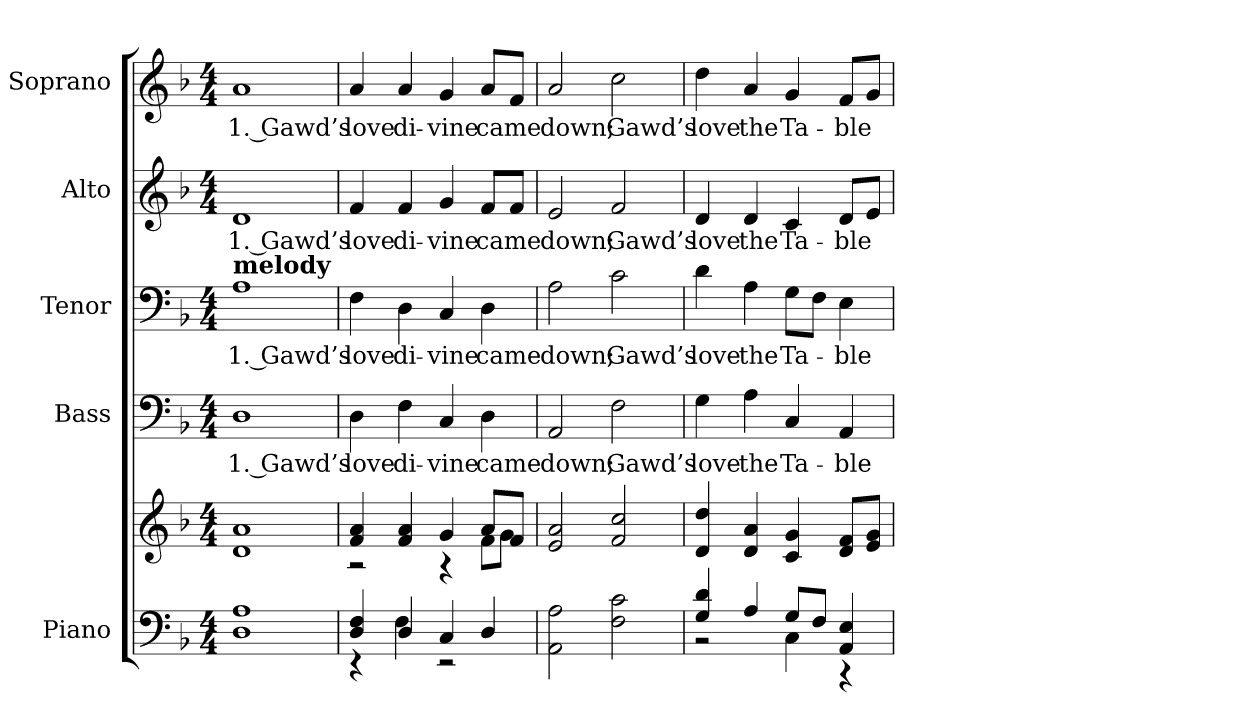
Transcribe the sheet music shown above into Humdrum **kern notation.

**kern	**kern	**kern	**text	**kern	**text	**kern	**text	**kern	**text
*part5	*part5	*part4	*part4	*part3	*part3	*part2	*part2	*part1	*part1
*staff6	*staff5	*staff4	*staff4	*staff3	*staff3	*staff2	*staff2	*staff1	*staff1
*I"Piano	*	*I"Bass	*	*I"Tenor	*	*I"Alto	*	*I"Soprano	*
*I'Pno.	*	*I'B.	*	*I'T.	*	*I'A.	*	*I'S.	*
!!LO:PB:g=z
*clefF4	*clefG2	*clefF4	*	*clefF4	*	*clefG2	*	*clefG2	*
*k[b-]	*k[b-]	*k[b-]	*	*k[b-]	*	*k[b-]	*	*k[b-]	*
*F:	*F:	*F:	*	*F:	*	*F:	*	*F:	*
*M4/4	*M4/4	*M4/4	*	*M4/4	*	*M4/4	*	*M4/4	*
*MM145	*MM145	*MM145	*	*MM145	*	*MM145	*	*MM145	*
=1	=1	=1	=1	=1	=1	=1	=1	=1	=1
!	!	!	!LO:LY:b:color=#000000	!	!	!	!	!	!
!	!	!	!	!	!LO:LY:b:color=#000000	!	!	!	!
!	!	!	!	!	!	!	!LO:LY:b:color=#000000	!	!
!	!	!	!	!LO:TX:a:B:t=melody	!	!	!	!	!
!	!	!	!	!	!	!	!	!	!LO:LY:b:color=#000000
1Di 1Ai	1di 1ai	1Di	1. Gawd’s	1Ai	1. Gawd’s	1di	1. Gawd’s	1ai	1. Gawd’s
=2	=2	=2	=2	=2	=2	=2	=2	=2	=2
*^	*^	*	*	*	*	*	*	*	*
!	!	!	!	!	!LO:LY:b:color=#000000	!	!	!	!	!	!
!	!	!	!	!	!	!	!LO:LY:b:color=#000000	!	!	!	!
!	!	!	!	!	!	!	!	!	!LO:LY:b:color=#000000	!	!
!	!	!	!	!	!	!	!	!	!	!	!LO:LY:b:color=#000000
4Di/ 4Fi	4r	4fi/ 4ai	2r	4Di\	love	4Fi\	love	4fi/	love	4ai/	love
!	!	!	!	!	!LO:LY:b:color=#000000	!	!	!	!	!	!
!	!	!	!	!	!	!	!LO:LY:b:color=#000000	!	!	!	!
!	!	!	!	!	!	!	!	!	!LO:LY:b:color=#000000	!	!
!	!	!	!	!	!	!	!	!	!	!	!LO:LY:b:color=#000000
4Di/	4Fi\	4fi/ 4ai	.	4Fi\	di-	4Di\	di-	4fi/	di-	4ai/	di-
!	!	!	!	!	!LO:LY:b:color=#000000	!	!	!	!	!	!
!	!	!	!	!	!	!	!LO:LY:b:color=#000000	!	!	!	!
!	!	!	!	!	!	!	!	!	!LO:LY:b:color=#000000	!	!
!	!	!	!	!	!	!	!	!	!	!	!LO:LY:b:color=#000000
4Ci/	2r	4gi/	4r	4Ci/	-vine	4Ci/	-vine	4gi/	-vine	4gi/	-vine
!	!	!	!	!	!LO:LY:b:color=#000000	!	!	!	!	!	!
!	!	!	!	!	!	!	!LO:LY:b:color=#000000	!	!	!	!
!	!	!	!	!	!	!	!	!	!LO:LY:b:color=#000000	!	!
!	!	!	!	!	!	!	!	!	!	!	!LO:LY:b:color=#000000
4Di/	.	8ai/L	8fi\L	4Di\	came	4Di\	came	8fi/L	came	8ai/L	came
.	.	8fi/J	8gi\J	.	.	.	.	8fi/J	.	8fi/J	.
*v	*v	*	*	*	*	*	*	*	*	*	*
*	*v	*v	*	*	*	*	*	*	*	*
=3	=3	=3	=3	=3	=3	=3	=3	=3	=3
*	*^	*	*	*	*	*	*	*	*
!	!	!	!	!LO:LY:b:color=#000000	!	!	!	!	!	!
*	*v	*v	*	*	*	*	*	*	*	*
*	*^	*	*	*	*	*	*	*	*
!	!	!	!	!	!	!LO:LY:b:color=#000000	!	!	!	!
*	*v	*v	*	*	*	*	*	*	*	*
*	*^	*	*	*	*	*	*	*	*
!	!	!	!	!	!	!	!	!LO:LY:b:color=#000000	!	!
*	*v	*v	*	*	*	*	*	*	*	*
*	*^	*	*	*	*	*	*	*	*
!	!	!	!	!	!	!	!	!	!	!LO:LY:b:color=#000000
*	*v	*v	*	*	*	*	*	*	*	*
2AAi\ 2Ai	2ei/ 2ai	2AAi/	down;	2Ai\	down;	2ei/	down;	2ai/	down;
!	!	!	!LO:LY:b:color=#000000	!	!	!	!	!	!
!	!	!	!	!	!LO:LY:b:color=#000000	!	!	!	!
!	!	!	!	!	!	!	!LO:LY:b:color=#000000	!	!
!	!	!	!	!	!	!	!	!	!LO:LY:b:color=#000000
2Fi\ 2ci	2fi/ 2cci	2Fi\	Gawd’s	2ci\	Gawd’s	2fi/	Gawd’s	2cci\	Gawd’s
=4	=4	=4	=4	=4	=4	=4	=4	=4	=4
*^	*	*	*	*	*	*	*	*	*
!	!	!	!	!LO:LY:b:color=#000000	!	!	!	!	!	!
!	!	!	!	!	!	!LO:LY:b:color=#000000	!	!	!	!
!	!	!	!	!	!	!	!	!LO:LY:b:color=#000000	!	!
!	!	!	!	!	!	!	!	!	!	!LO:LY:b:color=#000000
4Gi/ 4di	2r	4di/ 4ddi	4Gi\	love	4di\	love	4di/	love	4ddi\	love
!	!	!	!	!LO:LY:b:color=#000000	!	!	!	!	!	!
!	!	!	!	!	!	!LO:LY:b:color=#000000	!	!	!	!
!	!	!	!	!	!	!	!	!LO:LY:b:color=#000000	!	!
!	!	!	!	!	!	!	!	!	!	!LO:LY:b:color=#000000
4Ai/	.	4di/ 4ai	4Ai\	the	4Ai\	the	4di/	the	4ai/	the
!	!	!	!	!LO:LY:b:color=#000000	!	!	!	!	!	!
!	!	!	!	!	!	!LO:LY:b:color=#000000	!	!	!	!
!	!	!	!	!	!	!	!	!LO:LY:b:color=#000000	!	!
!	!	!	!	!	!	!	!	!	!	!LO:LY:b:color=#000000
8Gi/L	4Ci\	4ci/ 4gi	4Ci/	Ta-	8Gi\L	Ta-	4ci/	Ta-	4gi/	Ta-
8Fi/J	.	.	.	.	8Fi\J	.	.	.	.	.
!	!	!	!	!LO:LY:b:color=#000000	!	!	!	!	!	!
!	!	!	!	!	!	!LO:LY:b:color=#000000	!	!	!	!
!	!	!	!	!	!	!	!	!LO:LY:b:color=#000000	!	!
!	!	!	!	!	!	!	!	!	!	!LO:LY:b:color=#000000
4AAi/ 4Ei	4r	8di/ 8fiL	4AAi/	-ble	4Ei\	-ble	8di/L	-ble	8fi/L	-ble
.	.	8ei/ 8giJ	.	.	.	.	8ei/J	.	8gi/J	.
*v	*v	*	*	*	*	*	*	*	*	*
=	=	=	=	=	=	=	=	=	=
*-	*-	*-	*-	*-	*-	*-	*-	*-	*-
